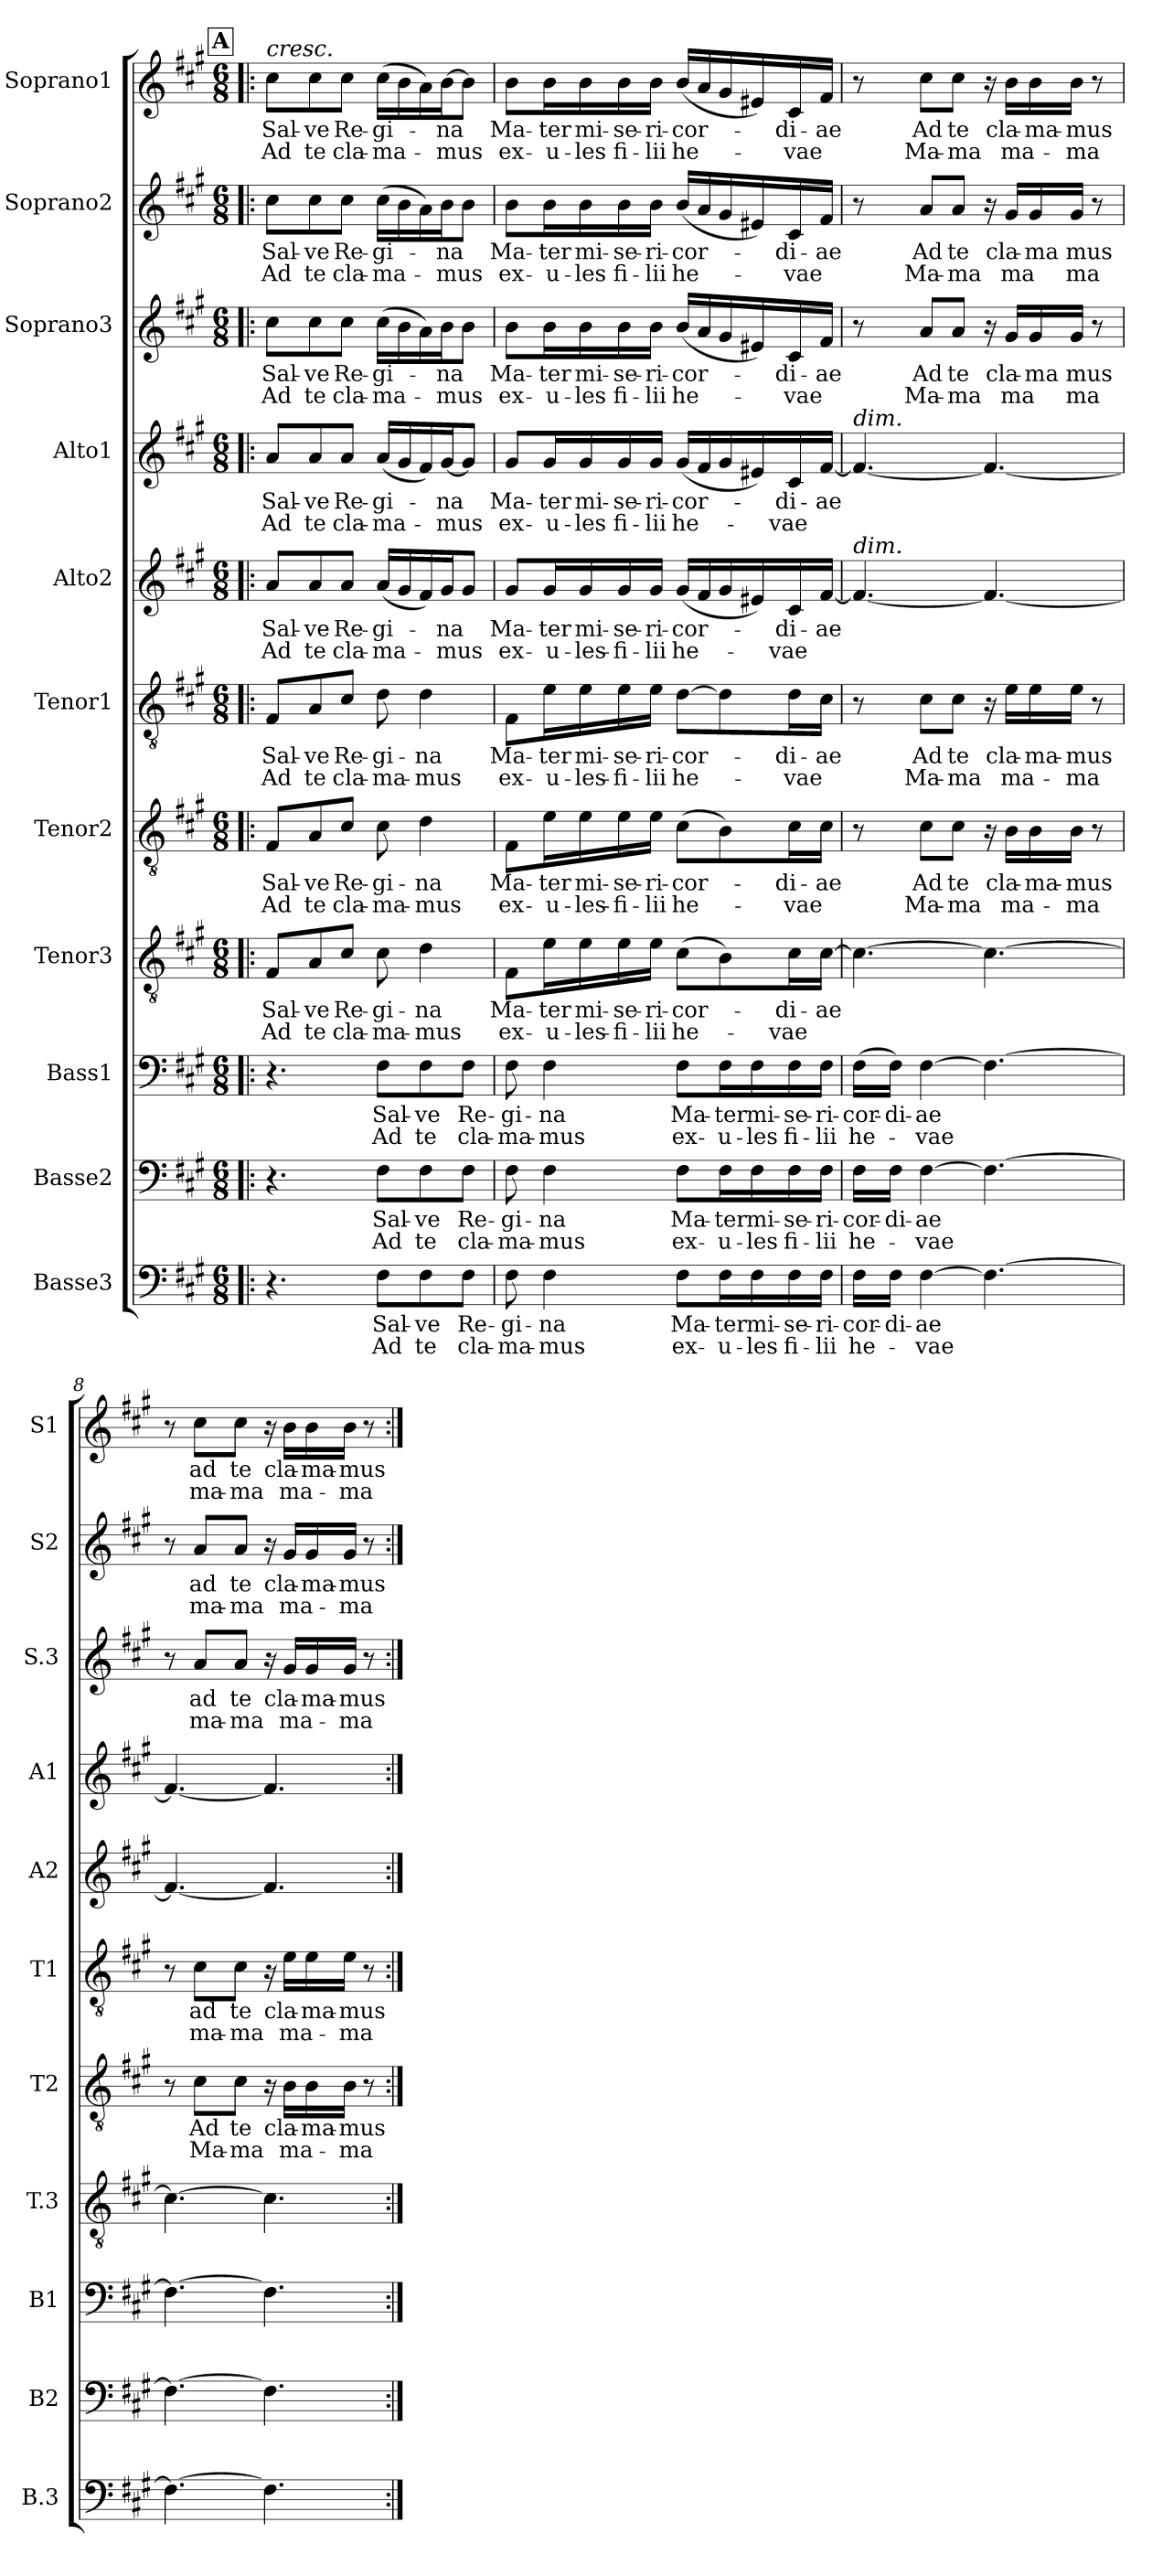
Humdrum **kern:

**kern	**text	**text	**kern	**text	**text	**kern	**text	**text	**kern	**text	**text	**kern	**text	**text	**kern	**text	**text	**kern	**text	**text	**kern	**text	**text	**kern	**text	**text	**kern	**text	**text	**kern	**text	**text
*part11	*part11	*part11	*part10	*part10	*part10	*part9	*part9	*part9	*part8	*part8	*part8	*part7	*part7	*part7	*part6	*part6	*part6	*part5	*part5	*part5	*part4	*part4	*part4	*part3	*part3	*part3	*part2	*part2	*part2	*part1	*part1	*part1
*staff11	*staff11	*staff11	*staff10	*staff10	*staff10	*staff9	*staff9	*staff9	*staff8	*staff8	*staff8	*staff7	*staff7	*staff7	*staff6	*staff6	*staff6	*staff5	*staff5	*staff5	*staff4	*staff4	*staff4	*staff3	*staff3	*staff3	*staff2	*staff2	*staff2	*staff1	*staff1	*staff1
*I"Basse3	*	*	*I"Basse2	*	*	*I"Bass1	*	*	*I"Tenor3	*	*	*I"Tenor2	*	*	*I"Tenor1	*	*	*I"Alto2	*	*	*I"Alto1	*	*	*I"Soprano3	*	*	*I"Soprano2	*	*	*I"Soprano1	*	*
*I'B.3	*	*	*I'B2	*	*	*I'B1	*	*	*I'T.3	*	*	*I'T2	*	*	*I'T1	*	*	*I'A2	*	*	*I'A1	*	*	*I'S.3	*	*	*I'S2	*	*	*I'S1	*	*
!!LO:PB:g=z
*clefF4	*	*	*clefF4	*	*	*clefF4	*	*	*clefGv2	*	*	*clefGv2	*	*	*clefGv2	*	*	*clefG2	*	*	*clefG2	*	*	*clefG2	*	*	*clefG2	*	*	*clefG2	*	*
*k[f#c#g#]	*	*	*k[f#c#g#]	*	*	*k[f#c#g#]	*	*	*k[f#c#g#]	*	*	*k[f#c#g#]	*	*	*k[f#c#g#]	*	*	*k[f#c#g#]	*	*	*k[f#c#g#]	*	*	*k[f#c#g#]	*	*	*k[f#c#g#]	*	*	*k[f#c#g#]	*	*
*M6/8	*	*	*M6/8	*	*	*M6/8	*	*	*M6/8	*	*	*M6/8	*	*	*M6/8	*	*	*M6/8	*	*	*M6/8	*	*	*M6/8	*	*	*M6/8	*	*	*M6/8	*	*
!!LO:REH:place=s1:a:B:fs=14:t=A
=5!|:	=5!|:	=5!|:	=5!|:	=5!|:	=5!|:	=5!|:	=5!|:	=5!|:	=5!|:	=5!|:	=5!|:	=5!|:	=5!|:	=5!|:	=5!|:	=5!|:	=5!|:	=5!|:	=5!|:	=5!|:	=5!|:	=5!|:	=5!|:	=5!|:	=5!|:	=5!|:	=5!|:	=5!|:	=5!|:	=5!|:	=5!|:	=5!|:
!	!	!	!	!	!	!	!	!	!	!	!	!	!	!	!	!	!	!	!	!	!	!	!	!	!	!	!	!	!	!LO:TX:a:i:t=cresc.	!	!
!	!	!	!	!	!	!	!	!	!	!LO:LY:b	!LO:LY:b	!	!LO:LY:b	!LO:LY:b	!	!LO:LY:b	!LO:LY:b	!	!LO:LY:b	!LO:LY:b	!	!LO:LY:b	!LO:LY:b	!	!LO:LY:b	!LO:LY:b	!	!LO:LY:b	!LO:LY:b	!	!LO:LY:b	!LO:LY:b
4.r	.	.	4.r	.	.	4.r	.	.	8F#/L	Sal-	Ad	8F#/L	Sal-	Ad	8F#/L	Sal-	Ad	8a/L	Sal-	Ad	8a/L	Sal-	Ad	8cc#\L	Sal-	Ad	8cc#\L	Sal-	Ad	8cc#\L	Sal-	Ad
!	!	!	!	!	!	!	!	!	!	!LO:LY:b	!LO:LY:b	!	!LO:LY:b	!LO:LY:b	!	!LO:LY:b	!LO:LY:b	!	!LO:LY:b	!LO:LY:b	!	!LO:LY:b	!LO:LY:b	!	!LO:LY:b	!LO:LY:b	!	!LO:LY:b	!LO:LY:b	!	!LO:LY:b	!LO:LY:b
.	.	.	.	.	.	.	.	.	8A/	-ve	te	8A/	-ve	te	8A/	-ve	te	8a/	-ve	te	8a/	-ve	te	8cc#\	-ve	te	8cc#\	-ve	te	8cc#\	-ve	te
!	!	!	!	!	!	!	!	!	!	!LO:LY:b	!LO:LY:b	!	!LO:LY:b	!LO:LY:b	!	!LO:LY:b	!LO:LY:b	!	!LO:LY:b	!LO:LY:b	!	!LO:LY:b	!LO:LY:b	!	!LO:LY:b	!LO:LY:b	!	!LO:LY:b	!LO:LY:b	!	!LO:LY:b	!LO:LY:b
.	.	.	.	.	.	.	.	.	8c#/J	Re-	cla-	8c#/J	Re-	cla-	8c#/J	Re-	cla-	8a/J	Re-	cla-	8a/J	Re-	cla-	8cc#\J	Re-	cla-	8cc#\J	Re-	cla-	8cc#\J	Re-	cla-
!	!LO:LY:b	!LO:LY:b	!	!LO:LY:b	!LO:LY:b	!	!LO:LY:b	!LO:LY:b	!	!LO:LY:b	!LO:LY:b	!	!LO:LY:b	!LO:LY:b	!	!LO:LY:b	!LO:LY:b	!	!LO:LY:b	!LO:LY:b	!	!LO:LY:b	!LO:LY:b	!	!LO:LY:b	!LO:LY:b	!	!LO:LY:b	!LO:LY:b	!	!LO:LY:b	!LO:LY:b
8F#\L	Sal-	Ad	8F#\L	Sal-	Ad	8F#\L	Sal-	Ad	8c#\	-gi-	-ma-	8c#\	-gi-	-ma-	8d\	-gi-	-ma-	(16a/LL	-gi-	-ma-	(16a/LL	-gi-	-ma-	(16cc#\LL	-gi-	-ma-	(16cc#\LL	-gi-	-ma-	(16cc#\LL	-gi-	-ma-
.	.	.	.	.	.	.	.	.	.	.	.	.	.	.	.	.	.	16g#/	.	.	16g#/	.	.	16b\	.	.	16b\	.	.	16b\	.	.
!	!LO:LY:b	!LO:LY:b	!	!LO:LY:b	!LO:LY:b	!	!LO:LY:b	!LO:LY:b	!	!LO:LY:b	!LO:LY:b	!	!LO:LY:b	!LO:LY:b	!	!LO:LY:b	!LO:LY:b	!	!	!	!	!	!	!	!	!	!	!	!	!	!	!
8F#\	-ve	te	8F#\	-ve	te	8F#\	-ve	te	4d\	-na	-mus	4d\	-na	-mus	4d\	-na	-mus	16f#/)	.	.	16f#/)	.	.	16a\)	.	.	16a\)	.	.	16a\)	.	.
!	!	!	!	!	!	!	!	!	!	!	!	!	!	!	!	!	!	!	!LO:LY:b	!LO:LY:b	!	!LO:LY:b	!LO:LY:b	!	!LO:LY:b	!LO:LY:b	!	!LO:LY:b	!LO:LY:b	!	!LO:LY:b	!LO:LY:b
.	.	.	.	.	.	.	.	.	.	.	.	.	.	.	.	.	.	16g#/J	-na	-mus	[16g#/J	-na	-mus	16b\J	-na	-mus	16b\J	-na	-mus	[16b\J	-na	-mus
!	!LO:LY:b	!LO:LY:b	!	!LO:LY:b	!LO:LY:b	!	!LO:LY:b	!LO:LY:b	!	!	!	!	!	!	!	!	!	!	!	!	!	!	!	!	!	!	!	!	!	!	!	!
8F#\J	Re-	cla-	8F#\J	Re-	cla-	8F#\J	Re-	cla-	.	.	.	.	.	.	.	.	.	8g#/J	.	.	8g#/J]	.	.	8b\J	.	.	8b\J	.	.	8b\J]	.	.
=6	=6	=6	=6	=6	=6	=6	=6	=6	=6	=6	=6	=6	=6	=6	=6	=6	=6	=6	=6	=6	=6	=6	=6	=6	=6	=6	=6	=6	=6	=6	=6	=6
!	!LO:LY:b	!LO:LY:b	!	!LO:LY:b	!LO:LY:b	!	!LO:LY:b	!LO:LY:b	!	!LO:LY:b	!LO:LY:b	!	!LO:LY:b	!LO:LY:b	!	!LO:LY:b	!LO:LY:b	!	!LO:LY:b	!LO:LY:b	!	!LO:LY:b	!LO:LY:b	!	!LO:LY:b	!LO:LY:b	!	!LO:LY:b	!LO:LY:b	!	!LO:LY:b	!LO:LY:b
8F#\	-gi-	-ma-	8F#\	-gi-	-ma-	8F#\	-gi-	-ma-	8F#\L	Ma-	ex-	8F#\L	Ma-	ex-	8F#\L	Ma-	ex-	8g#/L	Ma-	ex-	8g#/L	Ma-	ex-	8b\L	Ma-	ex-	8b\L	Ma-	ex-	8b\L	Ma-	ex-
!	!LO:LY:b	!LO:LY:b	!	!LO:LY:b	!LO:LY:b	!	!LO:LY:b	!LO:LY:b	!	!LO:LY:b	!LO:LY:b	!	!LO:LY:b	!LO:LY:b	!	!LO:LY:b	!LO:LY:b	!	!LO:LY:b	!LO:LY:b	!	!LO:LY:b	!LO:LY:b	!	!LO:LY:b	!LO:LY:b	!	!LO:LY:b	!LO:LY:b	!	!LO:LY:b	!LO:LY:b
4F#\	-na	-mus	4F#\	-na	-mus	4F#\	-na	-mus	16e\L	-ter	-u-	16e\L	-ter	-u-	16e\L	-ter	-u-	16g#/L	-ter	-u-	16g#/L	-ter	-u-	16b\L	-ter	-u-	16b\L	-ter	-u-	16b\L	-ter	-u-
!	!	!	!	!	!	!	!	!	!	!LO:LY:b	!LO:LY:b	!	!LO:LY:b	!LO:LY:b	!	!LO:LY:b	!LO:LY:b	!	!LO:LY:b	!LO:LY:b	!	!LO:LY:b	!LO:LY:b	!	!LO:LY:b	!LO:LY:b	!	!LO:LY:b	!LO:LY:b	!	!LO:LY:b	!LO:LY:b
.	.	.	.	.	.	.	.	.	16e\	mi-	-les-	16e\	mi-	-les-	16e\	mi-	-les-	16g#/	mi-	-les-	16g#/	mi-	-les	16b\	mi-	-les	16b\	mi-	-les	16b\	mi-	-les
!	!	!	!	!	!	!	!	!	!	!LO:LY:b	!LO:LY:b	!	!LO:LY:b	!LO:LY:b	!	!LO:LY:b	!LO:LY:b	!	!LO:LY:b	!LO:LY:b	!	!LO:LY:b	!LO:LY:b	!	!LO:LY:b	!LO:LY:b	!	!LO:LY:b	!LO:LY:b	!	!LO:LY:b	!LO:LY:b
.	.	.	.	.	.	.	.	.	16e\	-se-	-fi-	16e\	-se-	-fi-	16e\	-se-	-fi-	16g#/	-se-	-fi-	16g#/	-se-	fi-	16b\	-se-	fi-	16b\	-se-	fi-	16b\	-se-	fi-
!	!	!	!	!	!	!	!	!	!	!LO:LY:b	!LO:LY:b	!	!LO:LY:b	!LO:LY:b	!	!LO:LY:b	!LO:LY:b	!	!LO:LY:b	!LO:LY:b	!	!LO:LY:b	!LO:LY:b	!	!LO:LY:b	!LO:LY:b	!	!LO:LY:b	!LO:LY:b	!	!LO:LY:b	!LO:LY:b
.	.	.	.	.	.	.	.	.	16e\JJ	-ri-	-lii	16e\JJ	-ri-	-lii	16e\JJ	-ri-	-lii	16g#/JJ	-ri-	-lii	16g#/JJ	-ri-	-lii	16b\JJ	-ri-	-lii	16b\JJ	-ri-	-lii	16b\JJ	-ri-	-lii
!	!LO:LY:b	!LO:LY:b	!	!LO:LY:b	!LO:LY:b	!	!LO:LY:b	!LO:LY:b	!	!LO:LY:b	!LO:LY:b	!	!LO:LY:b	!LO:LY:b	!	!LO:LY:b	!LO:LY:b	!	!LO:LY:b	!LO:LY:b	!	!LO:LY:b	!LO:LY:b	!	!LO:LY:b	!LO:LY:b	!	!LO:LY:b	!LO:LY:b	!	!LO:LY:b	!LO:LY:b
8F#\L	Ma-	ex-	8F#\L	Ma-	ex-	8F#\L	Ma-	ex-	(8c#\L	-cor-	he-	(8c#\L	-cor-	he-	[8d\L	-cor-	he-	(16g#/LL	-cor-	he-	(16g#/LL	-cor-	he-	(16b/LL	-cor-	he-	(16b/LL	-cor-	he-	(16b/LL	-cor-	he-
.	.	.	.	.	.	.	.	.	.	.	.	.	.	.	.	.	.	16f#/	.	.	16f#/	.	.	16a/	.	.	16a/	.	.	16a/	.	.
!	!LO:LY:b	!LO:LY:b	!	!LO:LY:b	!LO:LY:b	!	!LO:LY:b	!LO:LY:b	!	!	!	!	!	!	!	!	!	!	!	!	!	!	!	!	!	!	!	!	!	!	!	!
16F#\L	-ter	-u-	16F#\L	-ter	-u-	16F#\L	-ter	-u-	8B\)	.	.	8B\)	.	.	8d\]	.	.	16g#/	.	.	16g#/	.	.	16g#/	.	.	16g#/	.	.	16g#/	.	.
!	!LO:LY:b	!LO:LY:b	!	!LO:LY:b	!LO:LY:b	!	!LO:LY:b	!LO:LY:b	!	!	!	!	!	!	!	!	!	!	!	!	!	!	!	!	!	!	!	!	!	!	!	!
16F#\	mi-	-les	16F#\	mi-	-les	16F#\	mi-	-les	.	.	.	.	.	.	.	.	.	16e#X/)	.	.	16e#X/)	.	.	16e#X/)	.	.	16e#X/)	.	.	16e#X/)	.	.
!	!LO:LY:b	!LO:LY:b	!	!LO:LY:b	!LO:LY:b	!	!LO:LY:b	!LO:LY:b	!	!LO:LY:b	!LO:LY:b	!	!LO:LY:b	!LO:LY:b	!	!LO:LY:b	!LO:LY:b	!	!LO:LY:b	!LO:LY:b	!	!LO:LY:b	!LO:LY:b	!	!LO:LY:b	!LO:LY:b	!	!LO:LY:b	!LO:LY:b	!	!LO:LY:b	!LO:LY:b
16F#\	-se-	fi-	16F#\	-se-	fi-	16F#\	-se-	fi-	16c#\L	-di-	-vae	16c#\L	-di-	-vae	16d\L	-di-	-vae	16c#/	-di-	-vae	16c#/	-di-	-vae	16c#/	-di-	-vae	16c#/	-di-	-vae	16c#/	-di-	-vae
!	!LO:LY:b	!LO:LY:b	!	!LO:LY:b	!LO:LY:b	!	!LO:LY:b	!LO:LY:b	!	!LO:LY:b	!	!	!LO:LY:b	!	!	!LO:LY:b	!	!	!LO:LY:b	!	!	!LO:LY:b	!	!	!LO:LY:b	!	!	!LO:LY:b	!	!	!LO:LY:b	!
16F#\JJ	-ri-	-lii	16F#\JJ	-ri-	-lii	16F#\JJ	-ri-	-lii	[16c#\JJ	-ae	.	16c#\JJ	-ae	.	16c#\JJ	-ae	.	[16f#/JJ	-ae	.	[16f#/JJ	-ae	.	16f#/JJ	-ae	.	16f#/JJ	-ae	.	16f#/JJ	-ae	.
!!LO:PB:g=z
=7	=7	=7	=7	=7	=7	=7	=7	=7	=7	=7	=7	=7	=7	=7	=7	=7	=7	=7	=7	=7	=7	=7	=7	=7	=7	=7	=7	=7	=7	=7	=7	=7
!	!	!	!	!	!	!	!	!	!	!	!	!	!	!	!	!	!	!	!	!	!LO:TX:a:i:t=dim.	!	!	!	!	!	!	!	!	!	!	!
!	!	!	!	!	!	!	!	!	!	!	!	!	!	!	!	!	!	!LO:TX:a:i:t=dim.	!	!	!	!	!	!	!	!	!	!	!	!	!	!
!	!LO:LY:b	!LO:LY:b	!	!LO:LY:b	!LO:LY:b	!	!LO:LY:b	!LO:LY:b	!	!	!	!	!	!	!	!	!	!	!	!	!	!	!	!	!	!	!	!	!	!	!	!
16F#\LL	-cor-	he-	16F#\LL	-cor-	he-	(16F#\LL	-cor-	he-	4.c#\_	.	.	8r	.	.	8r	.	.	4.f#/_	.	.	4.f#/_	.	.	8r	.	.	8r	.	.	8r	.	.
!	!LO:LY:b	!	!	!LO:LY:b	!	!	!LO:LY:b	!	!	!	!	!	!	!	!	!	!	!	!	!	!	!	!	!	!	!	!	!	!	!	!	!
16F#\JJ	-di-	.	16F#\JJ	-di-	.	16F#\JJ)	-di-	.	.	.	.	.	.	.	.	.	.	.	.	.	.	.	.	.	.	.	.	.	.	.	.	.
!	!LO:LY:b	!LO:LY:b	!	!LO:LY:b	!LO:LY:b	!	!LO:LY:b	!LO:LY:b	!	!	!	!	!LO:LY:b	!LO:LY:b	!	!LO:LY:b	!LO:LY:b	!	!	!	!	!	!	!	!LO:LY:b	!LO:LY:b	!	!LO:LY:b	!LO:LY:b	!	!LO:LY:b	!LO:LY:b
[4F#\	-ae	-vae	[4F#\	-ae	-vae	[4F#\	-ae	-vae	.	.	.	8c#\L	Ad	Ma-	8c#\L	Ad	Ma-	.	.	.	.	.	.	8a/L	Ad	Ma-	8a/L	Ad	Ma-	8cc#\L	Ad	Ma-
!	!	!	!	!	!	!	!	!	!	!	!	!	!LO:LY:b	!LO:LY:b	!	!LO:LY:b	!LO:LY:b	!	!	!	!	!	!	!	!LO:LY:b	!LO:LY:b	!	!LO:LY:b	!LO:LY:b	!	!LO:LY:b	!LO:LY:b
.	.	.	.	.	.	.	.	.	.	.	.	8c#\J	te	-ma	8c#\J	te	-ma	.	.	.	.	.	.	8a/J	te	-ma	8a/J	te	-ma	8cc#\J	te	-ma
4.F#\_	.	.	4.F#\_	.	.	4.F#\_	.	.	4.c#\_	.	.	16r	.	.	16r	.	.	4.f#/_	.	.	4.f#/_	.	.	16r	.	.	16r	.	.	16r	.	.
!	!	!	!	!	!	!	!	!	!	!	!	!	!LO:LY:b	!LO:LY:b	!	!LO:LY:b	!LO:LY:b	!	!	!	!	!	!	!	!LO:LY:b	!LO:LY:b	!	!LO:LY:b	!LO:LY:b	!	!LO:LY:b	!LO:LY:b
.	.	.	.	.	.	.	.	.	.	.	.	16B\LL	cla-	ma-	16e\LL	cla-	ma-	.	.	.	.	.	.	16g#/LL	cla-	ma	16g#/LL	cla-	ma	16b\LL	cla-	ma-
!	!	!	!	!	!	!	!	!	!	!	!	!	!LO:LY:b	!	!	!LO:LY:b	!	!	!	!	!	!	!	!	!LO:LY:b	!	!	!LO:LY:b	!	!	!LO:LY:b	!
.	.	.	.	.	.	.	.	.	.	.	.	16B\	-ma-	.	16e\	-ma-	.	.	.	.	.	.	.	16g#/	-ma	.	16g#/	-ma	.	16b\	-ma-	.
!	!	!	!	!	!	!	!	!	!	!	!	!	!LO:LY:b	!LO:LY:b	!	!LO:LY:b	!LO:LY:b	!	!	!	!	!	!	!	!LO:LY:b	!LO:LY:b	!	!LO:LY:b	!LO:LY:b	!	!LO:LY:b	!LO:LY:b
.	.	.	.	.	.	.	.	.	.	.	.	16B\JJ	-mus	-ma	16e\JJ	-mus	-ma	.	.	.	.	.	.	16g#/JJ	-mus	-ma	16g#/JJ	-mus	-ma	16b\JJ	-mus	-ma
.	.	.	.	.	.	.	.	.	.	.	.	8r	.	.	8r	.	.	.	.	.	.	.	.	8r	.	.	8r	.	.	8r	.	.
=8	=8	=8	=8	=8	=8	=8	=8	=8	=8	=8	=8	=8	=8	=8	=8	=8	=8	=8	=8	=8	=8	=8	=8	=8	=8	=8	=8	=8	=8	=8	=8	=8
4.F#\_	.	.	4.F#\_	.	.	4.F#\_	.	.	4.c#\_	.	.	8r	.	.	8r	.	.	4.f#/_	.	.	4.f#/_	.	.	8r	.	.	8r	.	.	8r	.	.
!	!	!	!	!	!	!	!	!	!	!	!	!	!LO:LY:b	!LO:LY:b	!	!LO:LY:b	!LO:LY:b	!	!	!	!	!	!	!	!LO:LY:b	!LO:LY:b	!	!LO:LY:b	!LO:LY:b	!	!LO:LY:b	!LO:LY:b
.	.	.	.	.	.	.	.	.	.	.	.	8c#\L	Ad	Ma-	8c#\L	ad	ma-	.	.	.	.	.	.	8a/L	ad	ma-	8a/L	ad	ma-	8cc#\L	ad	ma-
!	!	!	!	!	!	!	!	!	!	!	!	!	!LO:LY:b	!LO:LY:b	!	!LO:LY:b	!LO:LY:b	!	!	!	!	!	!	!	!LO:LY:b	!LO:LY:b	!	!LO:LY:b	!LO:LY:b	!	!LO:LY:b	!LO:LY:b
.	.	.	.	.	.	.	.	.	.	.	.	8c#\J	te	-ma	8c#\J	te	-ma	.	.	.	.	.	.	8a/J	te	-ma	8a/J	te	-ma	8cc#\J	te	-ma
4.F#\]	.	.	4.F#\]	.	.	4.F#\]	.	.	4.c#\]	.	.	16r	.	.	16r	.	.	4.f#/]	.	.	4.f#/]	.	.	16r	.	.	16r	.	.	16r	.	.
!	!	!	!	!	!	!	!	!	!	!	!	!	!LO:LY:b	!LO:LY:b	!	!LO:LY:b	!LO:LY:b	!	!	!	!	!	!	!	!LO:LY:b	!LO:LY:b	!	!LO:LY:b	!LO:LY:b	!	!LO:LY:b	!LO:LY:b
.	.	.	.	.	.	.	.	.	.	.	.	16B\LL	cla-	ma-	16e\LL	cla-	ma-	.	.	.	.	.	.	16g#/LL	cla-	ma-	16g#/LL	cla-	ma-	16b\LL	cla-	ma-
!	!	!	!	!	!	!	!	!	!	!	!	!	!LO:LY:b	!	!	!LO:LY:b	!	!	!	!	!	!	!	!	!LO:LY:b	!	!	!LO:LY:b	!	!	!LO:LY:b	!
.	.	.	.	.	.	.	.	.	.	.	.	16B\	-ma-	.	16e\	-ma-	.	.	.	.	.	.	.	16g#/	-ma-	.	16g#/	-ma-	.	16b\	-ma-	.
!	!	!	!	!	!	!	!	!	!	!	!	!	!LO:LY:b	!LO:LY:b	!	!LO:LY:b	!LO:LY:b	!	!	!	!	!	!	!	!LO:LY:b	!LO:LY:b	!	!LO:LY:b	!LO:LY:b	!	!LO:LY:b	!LO:LY:b
.	.	.	.	.	.	.	.	.	.	.	.	16B\JJ	-mus	-ma	16e\JJ	-mus	-ma	.	.	.	.	.	.	16g#/JJ	-mus	-ma	16g#/JJ	-mus	-ma	16b\JJ	-mus	-ma
.	.	.	.	.	.	.	.	.	.	.	.	8r	.	.	8r	.	.	.	.	.	.	.	.	8r	.	.	8r	.	.	8r	.	.
=:|!	=:|!	=:|!	=:|!	=:|!	=:|!	=:|!	=:|!	=:|!	=:|!	=:|!	=:|!	=:|!	=:|!	=:|!	=:|!	=:|!	=:|!	=:|!	=:|!	=:|!	=:|!	=:|!	=:|!	=:|!	=:|!	=:|!	=:|!	=:|!	=:|!	=:|!	=:|!	=:|!
*-	*-	*-	*-	*-	*-	*-	*-	*-	*-	*-	*-	*-	*-	*-	*-	*-	*-	*-	*-	*-	*-	*-	*-	*-	*-	*-	*-	*-	*-	*-	*-	*-
